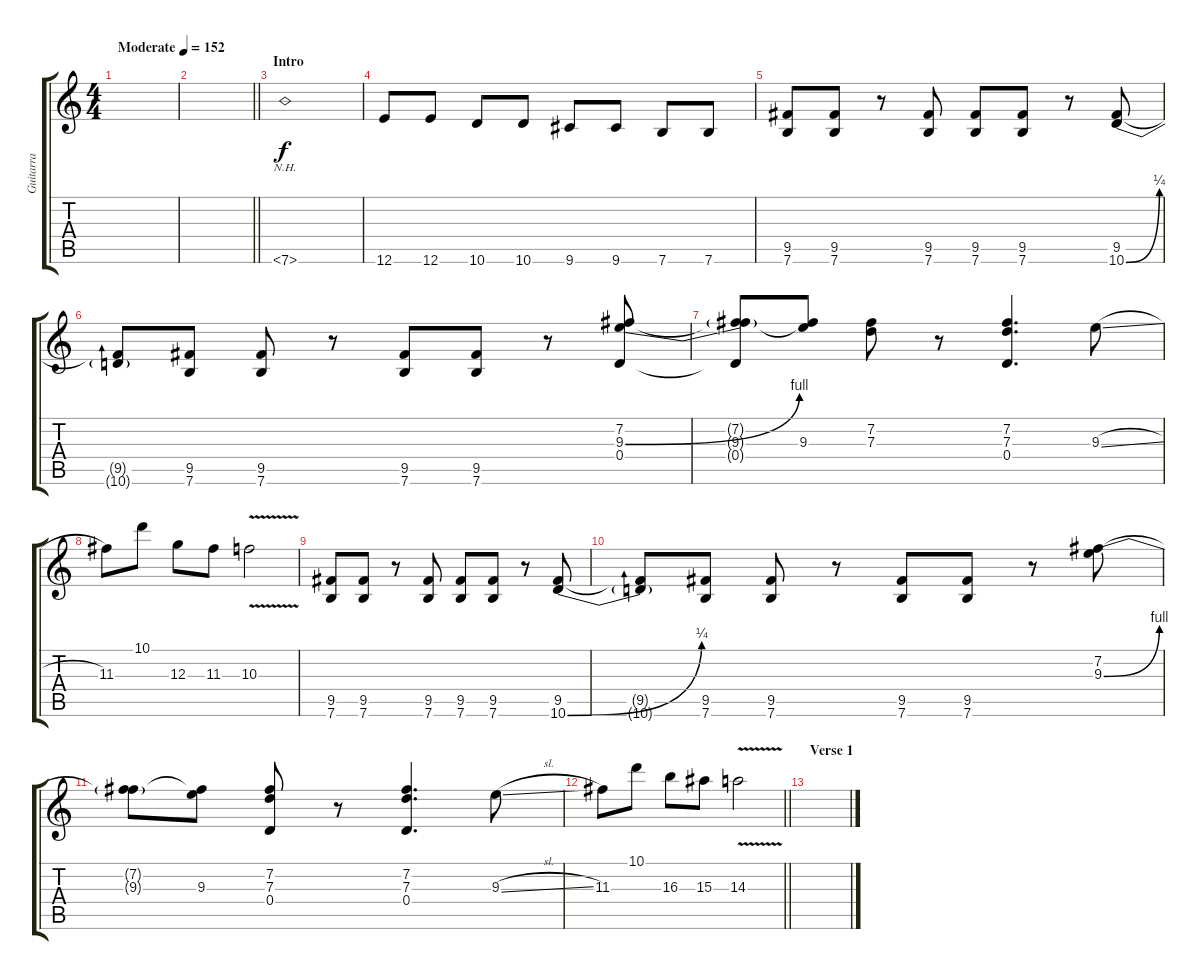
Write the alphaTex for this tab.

\track ("Guitarra" "Guitarra") {instrument overdrivenguitar}
\staff {score tabs}
\tuning (E4 B3 G3 D3 A2 E2) {hide}
\ts (4 4)
\tempo (152 "Moderate")
\clef g2
\ks c
|
\barLineRight lightlight
|
\section ("" "Intro")
7.6{nh}.1 |
12.6.8 12.6.8 10.6.8 10.6.8 9.6.8 9.6.8 7.6.8 7.6.8 |
(9.5 7.6).8 (9.5 7.6).8 r.8 (9.5 7.6).8 (9.5 7.6).8 (9.5 7.6).8 r.8 (9.5 10.6{be (bend 0 0 60 1)}).8 |
(9.5{t} 10.6{t}).8 (9.5 7.6).8 (9.5 7.6).8 r.8 (9.5 7.6).8 (9.5 7.6).8 r.8 (7.2 9.3{be (bend 0 0 60 4)} 0.4).8 |
(7.2{t} 9.3{t} 0.4{t}).8 (7.2{t} 9.3).8 (7.2 7.3).8 r.8 (7.2 7.3 0.4).4{d} 9.3{sl}.8 |
11.3.8 10.1.8 12.3.8 11.3.8 10.3{v}.2 |
(9.5 7.6).8 (9.5 7.6).8 r.8 (9.5 7.6).8 (9.5 7.6).8 (9.5 7.6).8 r.8 (9.5 10.6{be (bend 0 0 60 1)}).8 |
(9.5{t} 10.6{t}).8 (9.5 7.6).8 (9.5 7.6).8 r.8 (9.5 7.6).8 (9.5 7.6).8 r.8 (7.2 9.3{be (bend 0 0 60 4)}).8 |
(7.2{t} 9.3{t}).8 (7.2{t} 9.3).8 (7.2 7.3 0.4).8 r.8 (7.2 7.3 0.4).4{d} 9.3{sl}.8 |
\barLineRight lightlight
11.3.8 10.1.8 16.3.8 15.3.8 14.3{v}.2 |
\section ("" "Verse 1")
